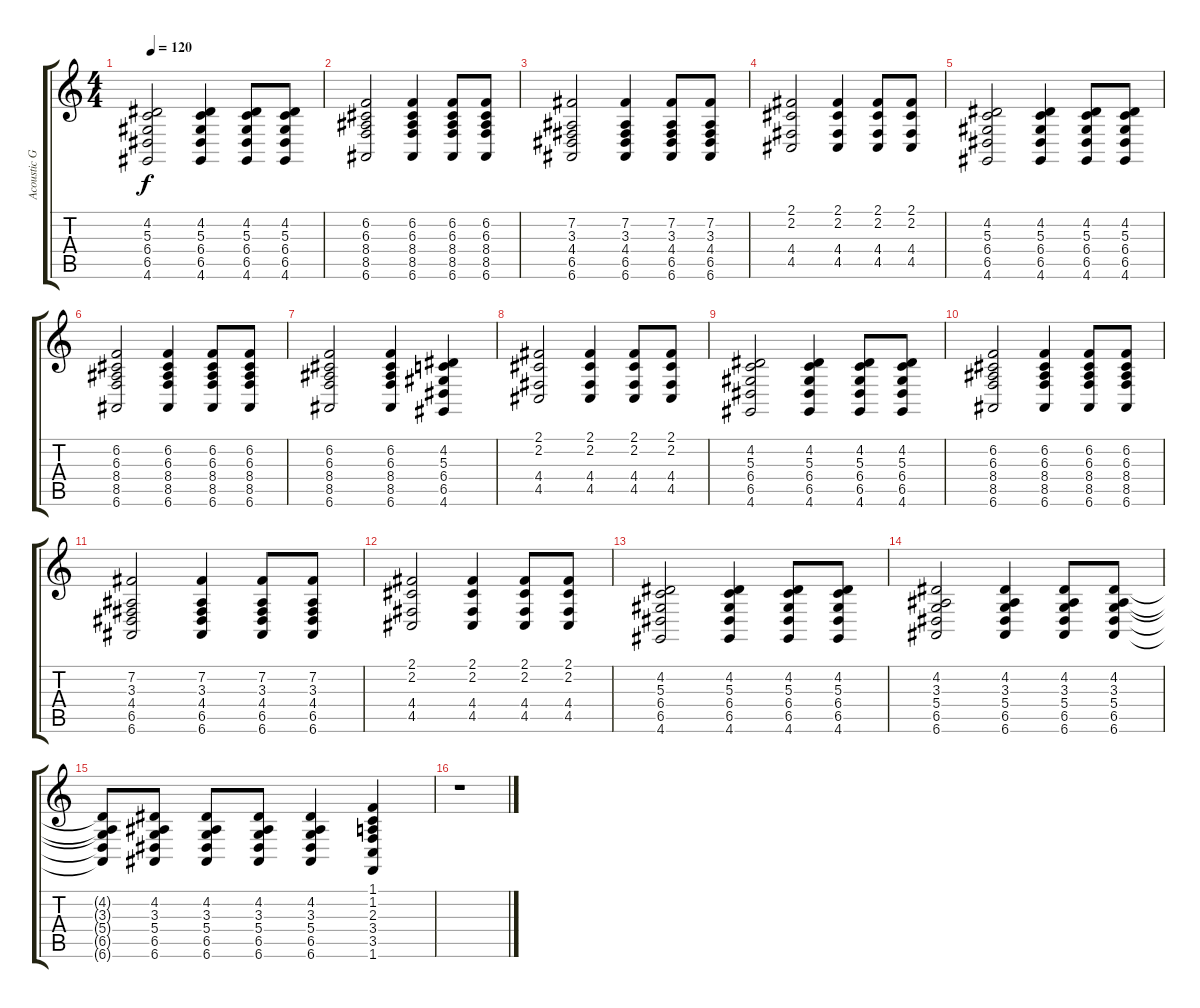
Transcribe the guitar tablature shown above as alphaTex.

\track ("Acoustic Grand Piano" "Acoustic G") {instrument acousticgrandpiano}
\staff {score tabs}
\tuning (E4 B3 G3 D3 A2 E2) {hide}
\ts (4 4)
\tempo 120
\clef g2
\ks c
(4.2 5.3 6.4 6.5 4.6).2{dy f} (4.2 5.3 6.4 6.5 4.6).4 (4.2 5.3 6.4 6.5 4.6).8 (4.2 5.3 6.4 6.5 4.6).8 |
(6.2 6.3 8.4 8.5 6.6).2 (6.2 6.3 8.4 8.5 6.6).4 (6.2 6.3 8.4 8.5 6.6).8 (6.2 6.3 8.4 8.5 6.6).8 |
(7.2 3.3 4.4 6.5 6.6).2 (7.2 3.3 4.4 6.5 6.6).4 (7.2 3.3 4.4 6.5 6.6).8 (7.2 3.3 4.4 6.5 6.6).8 |
(2.1 2.2 4.4 4.5).2 (2.1 2.2 4.4 4.5).4 (2.1 2.2 4.4 4.5).8 (2.1 2.2 4.4 4.5).8 |
(4.2 5.3 6.4 6.5 4.6).2 (4.2 5.3 6.4 6.5 4.6).4 (4.2 5.3 6.4 6.5 4.6).8 (4.2 5.3 6.4 6.5 4.6).8 |
(6.2 6.3 8.4 8.5 6.6).2 (6.2 6.3 8.4 8.5 6.6).4 (6.2 6.3 8.4 8.5 6.6).8 (6.2 6.3 8.4 8.5 6.6).8 |
(6.2 6.3 8.4 8.5 6.6).2 (6.2 6.3 8.4 8.5 6.6).4 (4.2 5.3 6.4 6.5 4.6).4 |
(2.1 2.2 4.4 4.5).2 (2.1 2.2 4.4 4.5).4 (2.1 2.2 4.4 4.5).8 (2.1 2.2 4.4 4.5).8 |
(4.2 5.3 6.4 6.5 4.6).2 (4.2 5.3 6.4 6.5 4.6).4 (4.2 5.3 6.4 6.5 4.6).8 (4.2 5.3 6.4 6.5 4.6).8 |
(6.2 6.3 8.4 8.5 6.6).2 (6.2 6.3 8.4 8.5 6.6).4 (6.2 6.3 8.4 8.5 6.6).8 (6.2 6.3 8.4 8.5 6.6).8 |
(7.2 3.3 4.4 6.5 6.6).2 (7.2 3.3 4.4 6.5 6.6).4 (7.2 3.3 4.4 6.5 6.6).8 (7.2 3.3 4.4 6.5 6.6).8 |
(2.1 2.2 4.4 4.5).2 (2.1 2.2 4.4 4.5).4 (2.1 2.2 4.4 4.5).8 (2.1 2.2 4.4 4.5).8 |
(4.2 5.3 6.4 6.5 4.6).2 (4.2 5.3 6.4 6.5 4.6).4 (4.2 5.3 6.4 6.5 4.6).8 (4.2 5.3 6.4 6.5 4.6).8 |
(4.2 3.3 5.4 6.5 6.6).2 (4.2 3.3 5.4 6.5 6.6).4 (4.2 3.3 5.4 6.5 6.6).8 (4.2 3.3 5.4 6.5 6.6).8 |
(4.2{t} 3.3{t} 5.4{t} 6.5{t} 6.6{t}).8 (4.2 3.3 5.4 6.5 6.6).8 (4.2 3.3 5.4 6.5 6.6).8 (4.2 3.3 5.4 6.5 6.6).8 (4.2 3.3 5.4 6.5 6.6).4 (1.1 1.2 2.3 3.4 3.5 1.6).4 |
r.1
